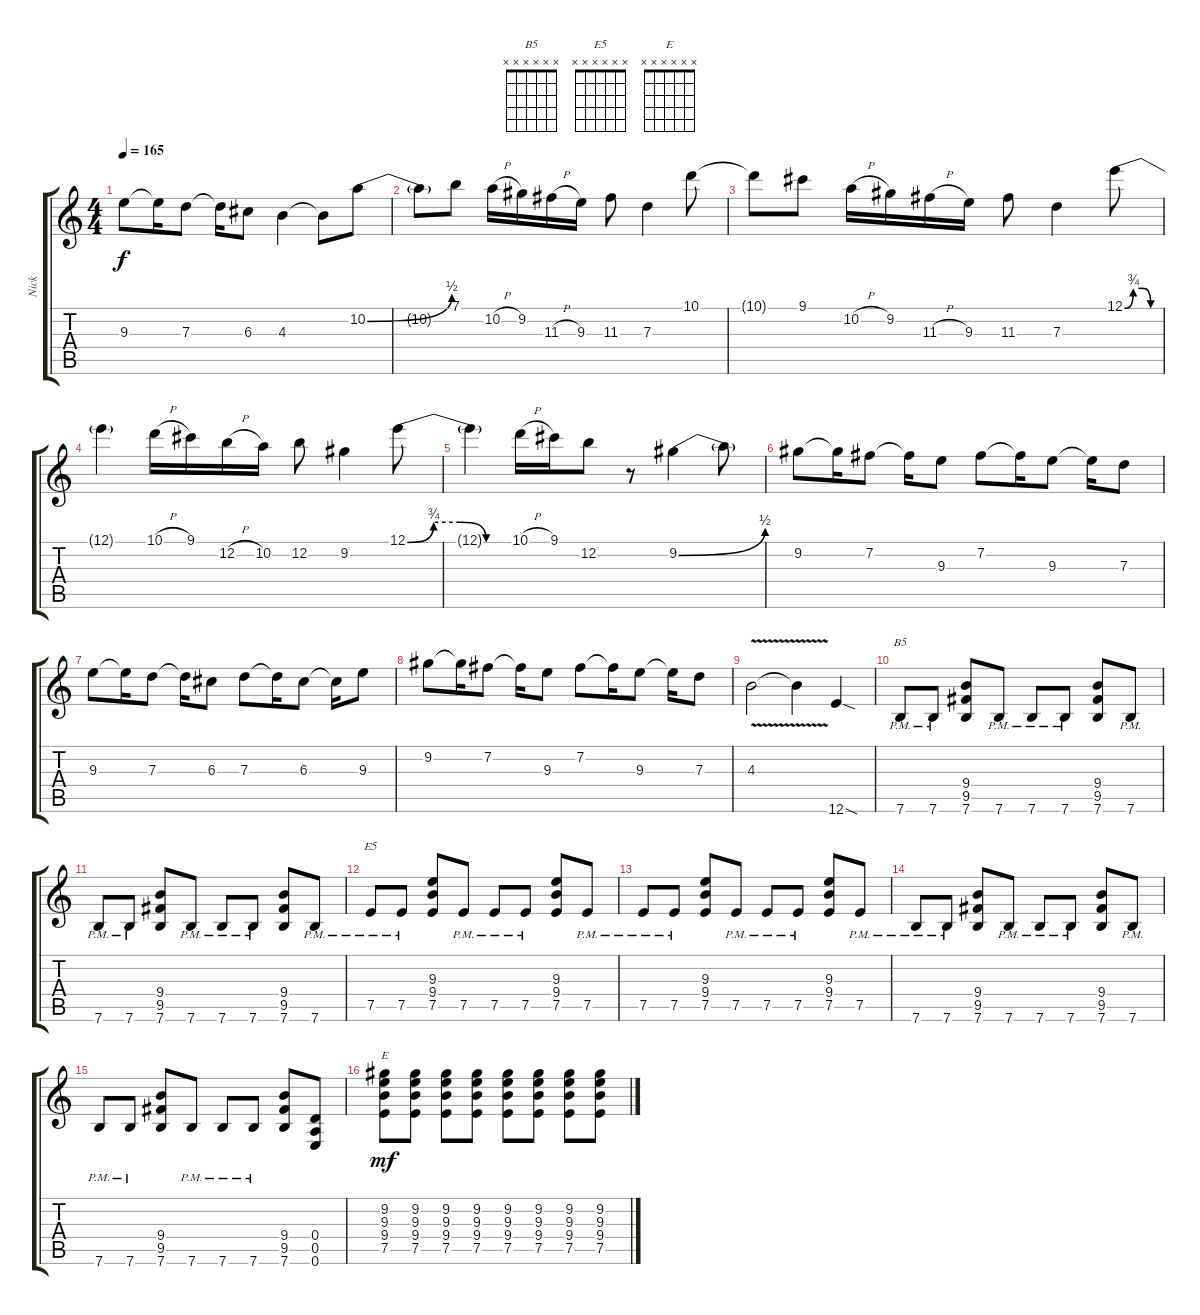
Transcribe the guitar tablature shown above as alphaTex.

\track ("Nick" "Nick") {instrument overdrivenguitar}
\staff {score tabs}
\tuning (E4 B3 G3 D3 A2 E2) {hide}
\chord ("B5" x x x x x x)
\chord ("E5" x x x x x x)
\chord ("E" x x x x x x)
\ts (4 4)
\tempo 165
\clef g2
\ks c
9.3.8{dy f} 9.3{t}.16 7.3.8 7.3{t}.16 6.3.8 4.3.4 4.3{t}.8 10.2{be (bend 0 0 60 2)}.8 |
10.2{t}.8 7.1.8 10.2{h}.16 9.2.16 11.3{h}.16 9.3.16 11.3.8 7.3.4 10.1.8 |
10.1{t}.8 9.1.8 10.2{h}.16 9.2.16 11.3{h}.16 9.3.16 11.3.8 7.3.4 12.1{be (custom 0 0 15 3 30 3 45 0 60 0)}.8 |
12.1{t}.4 10.1{h}.16 9.1.16 12.2{h}.16 10.2.16 12.2.8 9.2.4 12.1{be (custom 0 0 15 3 30 3 45 0 60 0)}.8 |
12.1{t}.4 10.1{h}.16 9.1.16 12.2.8 r.8 9.2{be (bend 0 0 60 2)}.4 9.2{t}.8 |
9.2.8 9.2{t}.16 7.2.8 7.2{t}.16 9.3.8 7.2.8 7.2{t}.16 9.3.8 9.3{t}.16 7.3.8 |
9.3.8 9.3{t}.16 7.3.8 7.3{t}.16 6.3.8 7.3.8 7.3{t}.16 6.3.8 6.3{t}.16 9.3.8 |
9.2.8 9.2{t}.16 7.2.8 7.2{t}.16 9.3.8 7.2.8 7.2{t}.16 9.3.8 9.3{t}.16 7.3.8 |
4.3{v}.2 4.3{t}.4 12.6{sod}.4 |
7.6{pm}.8{ch "B5" instrument overdrivenguitar} 7.6{pm}.8 (9.4 9.5 7.6).8 7.6{pm}.8 7.6{pm}.8 7.6{pm}.8 (9.4 9.5 7.6).8 7.6{pm}.8 |
7.6{pm}.8 7.6{pm}.8 (9.4 9.5 7.6).8 7.6{pm}.8 7.6{pm}.8 7.6{pm}.8 (9.4 9.5 7.6).8 7.6{pm}.8 |
7.5{pm}.8{ch "E5"} 7.5{pm}.8 (9.3 9.4 7.5).8 7.5{pm}.8 7.5{pm}.8 7.5{pm}.8 (9.3 9.4 7.5).8 7.5{pm}.8 |
7.5{pm}.8 7.5{pm}.8 (9.3 9.4 7.5).8 7.5{pm}.8 7.5{pm}.8 7.5{pm}.8 (9.3 9.4 7.5).8 7.5{pm}.8 |
7.6{pm}.8 7.6{pm}.8 (9.4 9.5 7.6).8 7.6{pm}.8 7.6{pm}.8 7.6{pm}.8 (9.4 9.5 7.6).8 7.6{pm}.8 |
7.6{pm}.8 7.6{pm}.8 (9.4 9.5 7.6).8 7.6{pm}.8 7.6{pm}.8 7.6{pm}.8 (9.4 9.5 7.6).8 (0.4 0.5 0.6).8 |
(9.2 9.3 9.4 7.5).8{ch "E" dy mf} (9.2 9.3 9.4 7.5).8 (9.2 9.3 9.4 7.5).8 (9.2 9.3 9.4 7.5).8 (9.2 9.3 9.4 7.5).8 (9.2 9.3 9.4 7.5).8 (9.2 9.3 9.4 7.5).8 (9.2 9.3 9.4 7.5).8
